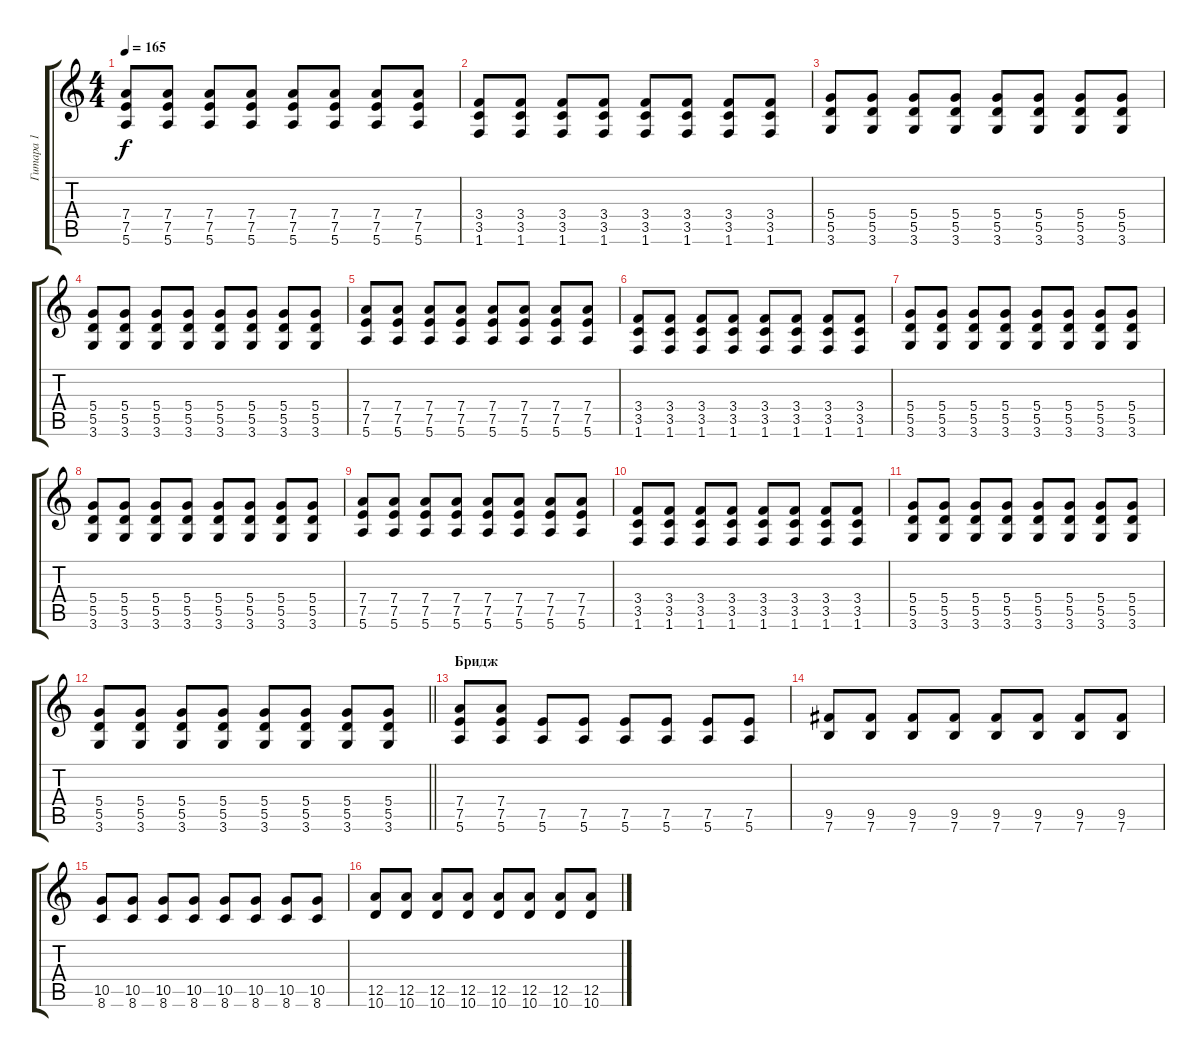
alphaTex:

\track ("Гитара 1" "Гитара 1") {instrument distortionguitar}
\staff {score tabs}
\tuning (E4 B3 G3 D3 A2 E2) {hide}
\ts (4 4)
\tempo 165
\clef g2
\ks c
(7.4 7.5 5.6).8{dy f} (7.4 7.5 5.6).8 (7.4 7.5 5.6).8 (7.4 7.5 5.6).8 (7.4 7.5 5.6).8 (7.4 7.5 5.6).8 (7.4 7.5 5.6).8 (7.4 7.5 5.6).8 |
(3.4 3.5 1.6).8 (3.4 3.5 1.6).8 (3.4 3.5 1.6).8 (3.4 3.5 1.6).8 (3.4 3.5 1.6).8 (3.4 3.5 1.6).8 (3.4 3.5 1.6).8 (3.4 3.5 1.6).8 |
(5.4 5.5 3.6).8 (5.4 5.5 3.6).8 (5.4 5.5 3.6).8 (5.4 5.5 3.6).8 (5.4 5.5 3.6).8 (5.4 5.5 3.6).8 (5.4 5.5 3.6).8 (5.4 5.5 3.6).8 |
(5.4 5.5 3.6).8 (5.4 5.5 3.6).8 (5.4 5.5 3.6).8 (5.4 5.5 3.6).8 (5.4 5.5 3.6).8 (5.4 5.5 3.6).8 (5.4 5.5 3.6).8 (5.4 5.5 3.6).8 |
(7.4 7.5 5.6).8 (7.4 7.5 5.6).8 (7.4 7.5 5.6).8 (7.4 7.5 5.6).8 (7.4 7.5 5.6).8 (7.4 7.5 5.6).8 (7.4 7.5 5.6).8 (7.4 7.5 5.6).8 |
(3.4 3.5 1.6).8 (3.4 3.5 1.6).8 (3.4 3.5 1.6).8 (3.4 3.5 1.6).8 (3.4 3.5 1.6).8 (3.4 3.5 1.6).8 (3.4 3.5 1.6).8 (3.4 3.5 1.6).8 |
(5.4 5.5 3.6).8 (5.4 5.5 3.6).8 (5.4 5.5 3.6).8 (5.4 5.5 3.6).8 (5.4 5.5 3.6).8 (5.4 5.5 3.6).8 (5.4 5.5 3.6).8 (5.4 5.5 3.6).8 |
(5.4 5.5 3.6).8 (5.4 5.5 3.6).8 (5.4 5.5 3.6).8 (5.4 5.5 3.6).8 (5.4 5.5 3.6).8 (5.4 5.5 3.6).8 (5.4 5.5 3.6).8 (5.4 5.5 3.6).8 |
(7.4 7.5 5.6).8 (7.4 7.5 5.6).8 (7.4 7.5 5.6).8 (7.4 7.5 5.6).8 (7.4 7.5 5.6).8 (7.4 7.5 5.6).8 (7.4 7.5 5.6).8 (7.4 7.5 5.6).8 |
(3.4 3.5 1.6).8 (3.4 3.5 1.6).8 (3.4 3.5 1.6).8 (3.4 3.5 1.6).8 (3.4 3.5 1.6).8 (3.4 3.5 1.6).8 (3.4 3.5 1.6).8 (3.4 3.5 1.6).8 |
(5.4 5.5 3.6).8 (5.4 5.5 3.6).8 (5.4 5.5 3.6).8 (5.4 5.5 3.6).8 (5.4 5.5 3.6).8 (5.4 5.5 3.6).8 (5.4 5.5 3.6).8 (5.4 5.5 3.6).8 |
\barLineRight lightlight
(5.4 5.5 3.6).8 (5.4 5.5 3.6).8 (5.4 5.5 3.6).8 (5.4 5.5 3.6).8 (5.4 5.5 3.6).8 (5.4 5.5 3.6).8 (5.4 5.5 3.6).8 (5.4 5.5 3.6).8 |
\section ("" "Бридж")
(7.4 7.5 5.6).8 (7.4 7.5 5.6).8 (7.5 5.6).8 (7.5 5.6).8 (7.5 5.6).8 (7.5 5.6).8 (7.5 5.6).8 (7.5 5.6).8 |
(9.5 7.6).8 (9.5 7.6).8 (9.5 7.6).8 (9.5 7.6).8 (9.5 7.6).8 (9.5 7.6).8 (9.5 7.6).8 (9.5 7.6).8 |
(10.5 8.6).8 (10.5 8.6).8 (10.5 8.6).8 (10.5 8.6).8 (10.5 8.6).8 (10.5 8.6).8 (10.5 8.6).8 (10.5 8.6).8 |
(12.5 10.6).8 (12.5 10.6).8 (12.5 10.6).8 (12.5 10.6).8 (12.5 10.6).8 (12.5 10.6).8 (12.5 10.6).8 (12.5 10.6).8
